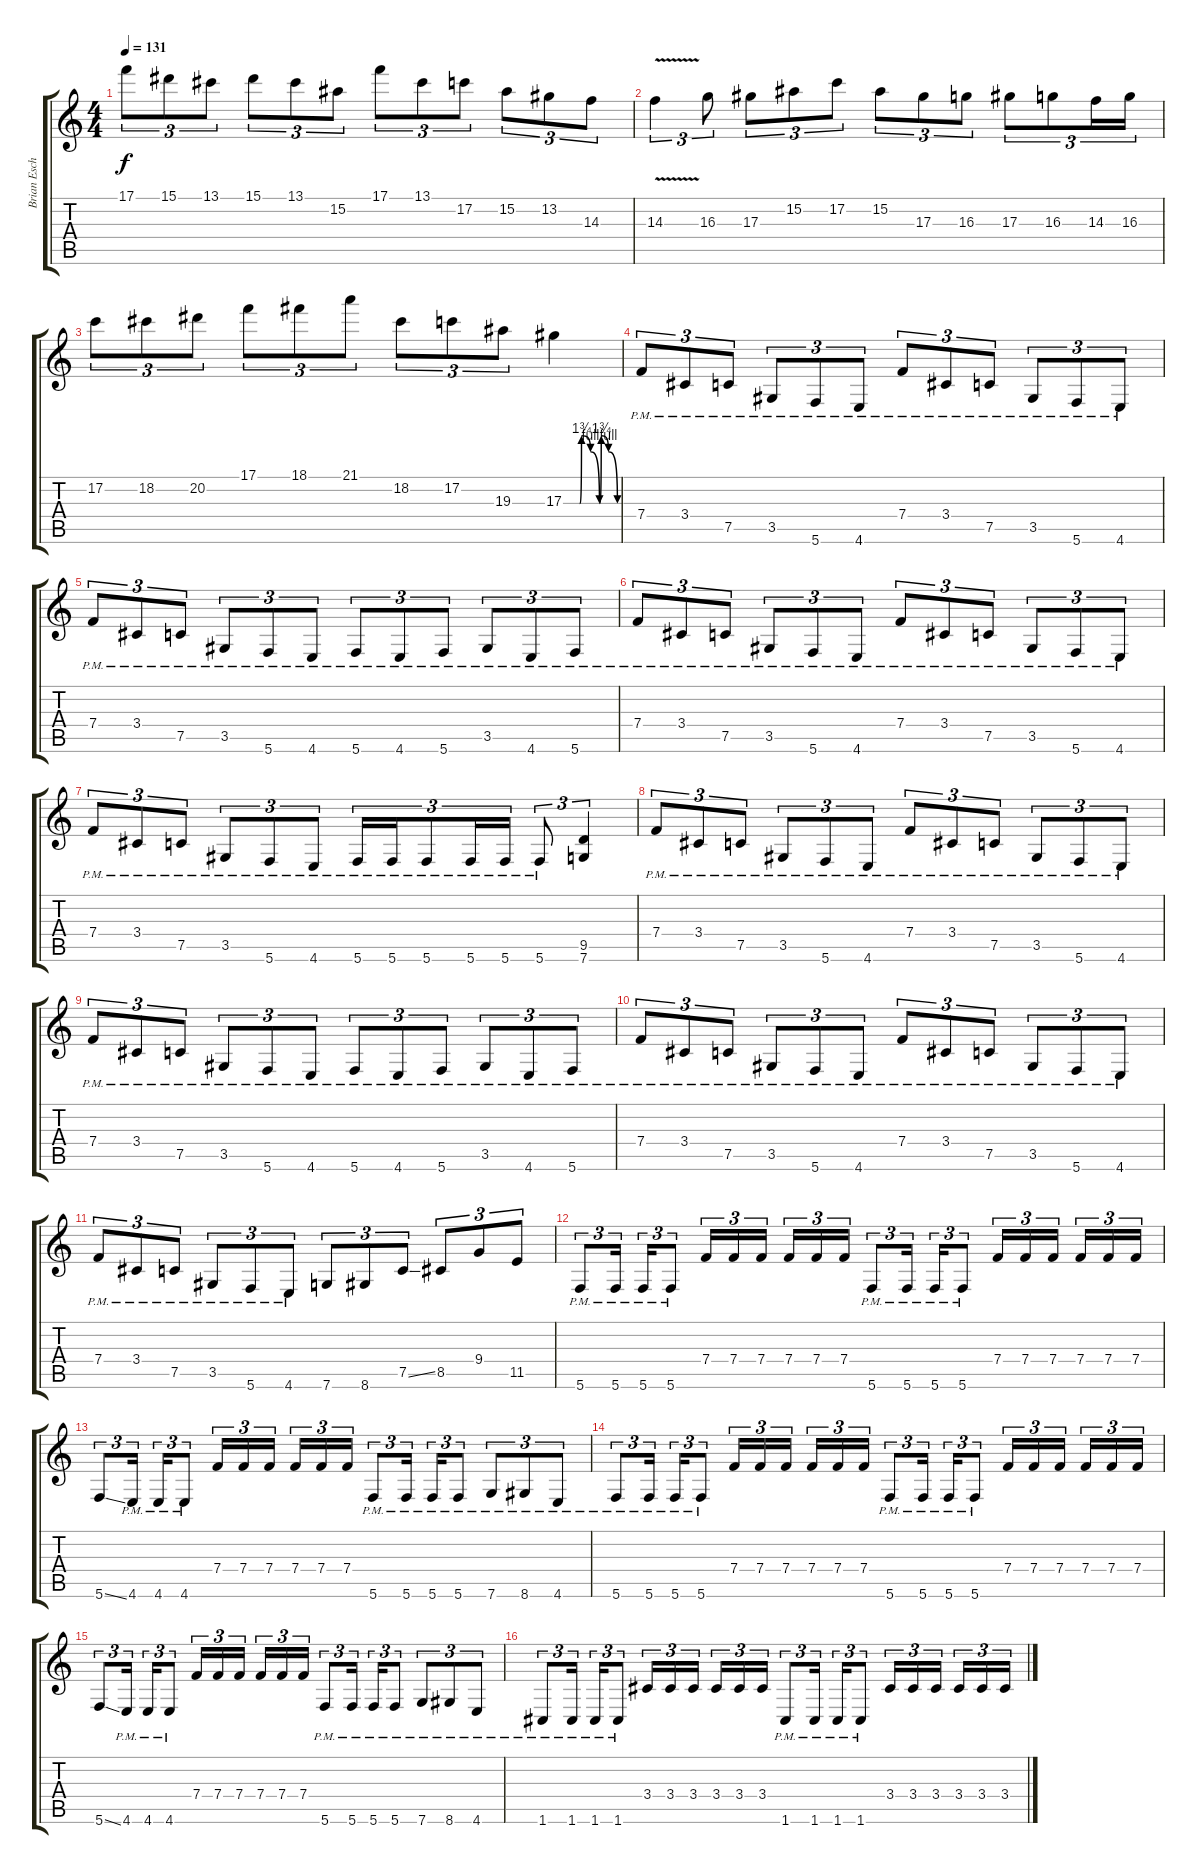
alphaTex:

\track ("Brian Eschbach (Lead Guitar)" "Brian Esch") {instrument distortionguitar}
\staff {score tabs}
\tuning (C4 G3 Eb3 Bb2 F2 C2) {hide}
\ts (4 4)
\tempo 131
\clef g2
\ks c
17.1.8{tu (3 2) dy f} 15.1.8{tu (3 2)} 13.1.8{tu (3 2)} 15.1.8{tu (3 2)} 13.1.8{tu (3 2)} 15.2.8{tu (3 2)} 17.1.8{tu (3 2)} 13.1.8{tu (3 2)} 17.2.8{tu (3 2)} 15.2.8{tu (3 2)} 13.2.8{tu (3 2)} 14.3.8{tu (3 2)} |
14.3{v}.4{tu (3 2)} 16.3.8{tu (3 2)} 17.3.8{tu (3 2)} 15.2.8{tu (3 2)} 17.2.8{tu (3 2)} 15.2.8{tu (3 2)} 17.3.8{tu (3 2)} 16.3.8{tu (3 2)} 17.3.8{tu (3 2)} 16.3.8{tu (3 2)} 14.3.16{tu (3 2)} 16.3.16{tu (3 2)} |
17.2.8{tu (3 2)} 18.2.8{tu (3 2)} 20.2.8{tu (3 2)} 17.1.8{tu (3 2)} 18.1.8{tu (3 2)} 21.1.8{tu (3 2)} 18.2.8{tu (3 2)} 17.2.8{tu (3 2)} 19.3.8{tu (3 2)} 17.3{be (custom 0 0 18 0 20 7 30 4 40 0 42 7 50 4 60 0)}.4 |
7.4{pm}.8{tu (3 2) balance 16} 3.4{pm}.8{tu (3 2)} 7.5{pm}.8{tu (3 2)} 3.5{pm}.8{tu (3 2)} 5.6{pm}.8{tu (3 2)} 4.6{pm}.8{tu (3 2)} 7.4{pm}.8{tu (3 2)} 3.4{pm}.8{tu (3 2)} 7.5{pm}.8{tu (3 2)} 3.5{pm}.8{tu (3 2)} 5.6{pm}.8{tu (3 2)} 4.6{pm}.8{tu (3 2)} |
7.4{pm}.8{tu (3 2)} 3.4{pm}.8{tu (3 2)} 7.5{pm}.8{tu (3 2)} 3.5{pm}.8{tu (3 2)} 5.6{pm}.8{tu (3 2)} 4.6{pm}.8{tu (3 2)} 5.6{pm}.8{tu (3 2)} 4.6{pm}.8{tu (3 2)} 5.6{pm}.8{tu (3 2)} 3.5{pm}.8{tu (3 2)} 4.6{pm}.8{tu (3 2)} 5.6{pm}.8{tu (3 2)} |
7.4{pm}.8{tu (3 2)} 3.4{pm}.8{tu (3 2)} 7.5{pm}.8{tu (3 2)} 3.5{pm}.8{tu (3 2)} 5.6{pm}.8{tu (3 2)} 4.6{pm}.8{tu (3 2)} 7.4{pm}.8{tu (3 2)} 3.4{pm}.8{tu (3 2)} 7.5{pm}.8{tu (3 2)} 3.5{pm}.8{tu (3 2)} 5.6{pm}.8{tu (3 2)} 4.6{pm}.8{tu (3 2)} |
7.4{pm}.8{tu (3 2)} 3.4{pm}.8{tu (3 2)} 7.5{pm}.8{tu (3 2)} 3.5{pm}.8{tu (3 2)} 5.6{pm}.8{tu (3 2)} 4.6{pm}.8{tu (3 2)} 5.6{pm}.16{tu (3 2)} 5.6{pm}.16{tu (3 2)} 5.6{pm}.8{tu (3 2)} 5.6{pm}.16{tu (3 2)} 5.6{pm}.16{tu (3 2)} 5.6{pm}.8{tu (3 2)} (9.5 7.6).4{tu (3 2)} |
7.4{pm}.8{tu (3 2)} 3.4{pm}.8{tu (3 2)} 7.5{pm}.8{tu (3 2)} 3.5{pm}.8{tu (3 2)} 5.6{pm}.8{tu (3 2)} 4.6{pm}.8{tu (3 2)} 7.4{pm}.8{tu (3 2)} 3.4{pm}.8{tu (3 2)} 7.5{pm}.8{tu (3 2)} 3.5{pm}.8{tu (3 2)} 5.6{pm}.8{tu (3 2)} 4.6{pm}.8{tu (3 2)} |
7.4{pm}.8{tu (3 2)} 3.4{pm}.8{tu (3 2)} 7.5{pm}.8{tu (3 2)} 3.5{pm}.8{tu (3 2)} 5.6{pm}.8{tu (3 2)} 4.6{pm}.8{tu (3 2)} 5.6{pm}.8{tu (3 2)} 4.6{pm}.8{tu (3 2)} 5.6{pm}.8{tu (3 2)} 3.5{pm}.8{tu (3 2)} 4.6{pm}.8{tu (3 2)} 5.6{pm}.8{tu (3 2)} |
7.4{pm}.8{tu (3 2)} 3.4{pm}.8{tu (3 2)} 7.5{pm}.8{tu (3 2)} 3.5{pm}.8{tu (3 2)} 5.6{pm}.8{tu (3 2)} 4.6{pm}.8{tu (3 2)} 7.4{pm}.8{tu (3 2)} 3.4{pm}.8{tu (3 2)} 7.5{pm}.8{tu (3 2)} 3.5{pm}.8{tu (3 2)} 5.6{pm}.8{tu (3 2)} 4.6{pm}.8{tu (3 2)} |
7.4{pm}.8{tu (3 2)} 3.4{pm}.8{tu (3 2)} 7.5{pm}.8{tu (3 2)} 3.5{pm}.8{tu (3 2)} 5.6{pm}.8{tu (3 2)} 4.6{pm}.8{tu (3 2)} 7.6.8{tu (3 2)} 8.6.8{tu (3 2)} 7.5{ss}.8{tu (3 2)} 8.5.8{tu (3 2)} 9.4.8{tu (3 2)} 11.5.8{tu (3 2)} |
5.6{pm}.8{tu (3 2)} 5.6{pm}.16{tu (3 2)} 5.6{pm}.16{tu (3 2)} 5.6{pm}.8{tu (3 2)} 7.4.16{tu (3 2)} 7.4.16{tu (3 2)} 7.4.16{tu (3 2)} 7.4.16{tu (3 2)} 7.4.16{tu (3 2)} 7.4.16{tu (3 2)} 5.6{pm}.8{tu (3 2)} 5.6{pm}.16{tu (3 2)} 5.6{pm}.16{tu (3 2)} 5.6{pm}.8{tu (3 2)} 7.4.16{tu (3 2)} 7.4.16{tu (3 2)} 7.4.16{tu (3 2)} 7.4.16{tu (3 2)} 7.4.16{tu (3 2)} 7.4.16{tu (3 2)} |
5.6{ss}.8{tu (3 2)} 4.6{pm}.16{tu (3 2)} 4.6{pm}.16{tu (3 2)} 4.6{pm}.8{tu (3 2)} 7.4.16{tu (3 2)} 7.4.16{tu (3 2)} 7.4.16{tu (3 2)} 7.4.16{tu (3 2)} 7.4.16{tu (3 2)} 7.4.16{tu (3 2)} 5.6{pm}.8{tu (3 2)} 5.6{pm}.16{tu (3 2)} 5.6{pm}.16{tu (3 2)} 5.6{pm}.8{tu (3 2)} 7.6{pm}.8{tu (3 2)} 8.6{pm}.8{tu (3 2)} 4.6{pm}.8{tu (3 2)} |
5.6{pm}.8{tu (3 2)} 5.6{pm}.16{tu (3 2)} 5.6{pm}.16{tu (3 2)} 5.6{pm}.8{tu (3 2)} 7.4.16{tu (3 2)} 7.4.16{tu (3 2)} 7.4.16{tu (3 2)} 7.4.16{tu (3 2)} 7.4.16{tu (3 2)} 7.4.16{tu (3 2)} 5.6{pm}.8{tu (3 2)} 5.6{pm}.16{tu (3 2)} 5.6{pm}.16{tu (3 2)} 5.6{pm}.8{tu (3 2)} 7.4.16{tu (3 2)} 7.4.16{tu (3 2)} 7.4.16{tu (3 2)} 7.4.16{tu (3 2)} 7.4.16{tu (3 2)} 7.4.16{tu (3 2)} |
5.6{ss}.8{tu (3 2)} 4.6{pm}.16{tu (3 2)} 4.6{pm}.16{tu (3 2)} 4.6{pm}.8{tu (3 2)} 7.4.16{tu (3 2)} 7.4.16{tu (3 2)} 7.4.16{tu (3 2)} 7.4.16{tu (3 2)} 7.4.16{tu (3 2)} 7.4.16{tu (3 2)} 5.6{pm}.8{tu (3 2)} 5.6{pm}.16{tu (3 2)} 5.6{pm}.16{tu (3 2)} 5.6{pm}.8{tu (3 2)} 7.6{pm}.8{tu (3 2)} 8.6{pm}.8{tu (3 2)} 4.6{pm}.8{tu (3 2)} |
1.6{pm}.8{tu (3 2)} 1.6{pm}.16{tu (3 2)} 1.6{pm}.16{tu (3 2)} 1.6{pm}.8{tu (3 2)} 3.4.16{tu (3 2)} 3.4.16{tu (3 2)} 3.4.16{tu (3 2)} 3.4.16{tu (3 2)} 3.4.16{tu (3 2)} 3.4.16{tu (3 2)} 1.6{pm}.8{tu (3 2)} 1.6{pm}.16{tu (3 2)} 1.6{pm}.16{tu (3 2)} 1.6{pm}.8{tu (3 2)} 3.4.16{tu (3 2)} 3.4.16{tu (3 2)} 3.4.16{tu (3 2)} 3.4.16{tu (3 2)} 3.4.16{tu (3 2)} 3.4.16{tu (3 2)}
